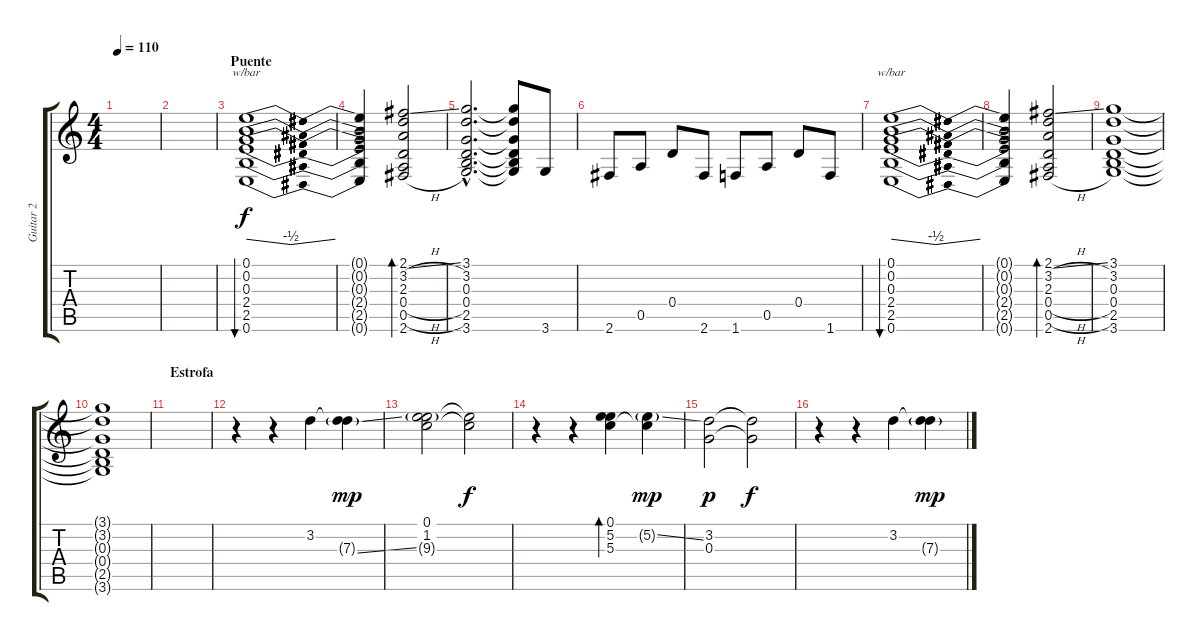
\track ("Guitar 2" "Guitar 2") {instrument overdrivenguitar}
\staff {score tabs}
\tuning (E4 B3 G3 D3 A2 E2) {hide}
\ts (4 4)
\tempo 110
\clef g2
\ks c
|
|
\section ("" "Puente")
(0.1 0.2 0.3 2.4 2.5 0.6).1{tbe (dip default 0 0 30 -2 60 0) bu 120 volume 10 instrument overdrivenguitar} |
(0.1{t} 0.2{t} 0.3{t} 2.4{t} 2.5{t} 0.6{t}).2 (2.1{ss} 3.2{h} 2.3{h} 0.4{h} 0.5{h} 2.6{h}).2{bd 60} |
(3.1{hac} 3.2{hac} 0.3{hac} 0.4{hac} 2.5{hac} 3.6{hac}).2{d} (3.1{t} 3.2{t} 0.3{t} 0.4{t} 2.5{t} 3.6{t}).8 3.6.8 |
2.6.8 0.5.8 0.4.8 2.6.8 1.6.8 0.5.8 0.4.8 1.6.8 |
(0.1 0.2 0.3 2.4 2.5 0.6).1{tbe (dip default 0 0 30 -2 60 0) bu 120} |
(0.1{t} 0.2{t} 0.3{t} 2.4{t} 2.5{t} 0.6{t}).2 (2.1{ss} 3.2{h} 2.3{h} 0.4{h} 0.5{h} 2.6{h}).2{bd 60} |
(3.1 3.2 0.3 0.4 2.5 3.6).1 |
(3.1{t} 3.2{t} 0.3{t} 0.4{t} 2.5{t} 3.6{t}).1 |
\section ("" "Estrofa")
|
r.4 r.4 3.2.4 (3.2{t} 7.3{ss g}).4{dy mp} |
(0.1 1.2 9.3{g}).2 (1.2{t} 9.3{t}).2{dy f} |
r.4 r.4 (0.1 5.2 5.3).4{bd 240} (5.2{ss g} 5.3{t}).4{dy mp} |
(3.2 0.3).2{dy p} (3.2{t} 0.3{t}).2{dy f volume 4} |
r.4 r.4 3.2.4 (3.2{t} 7.3{ss g}).4{dy mp}
